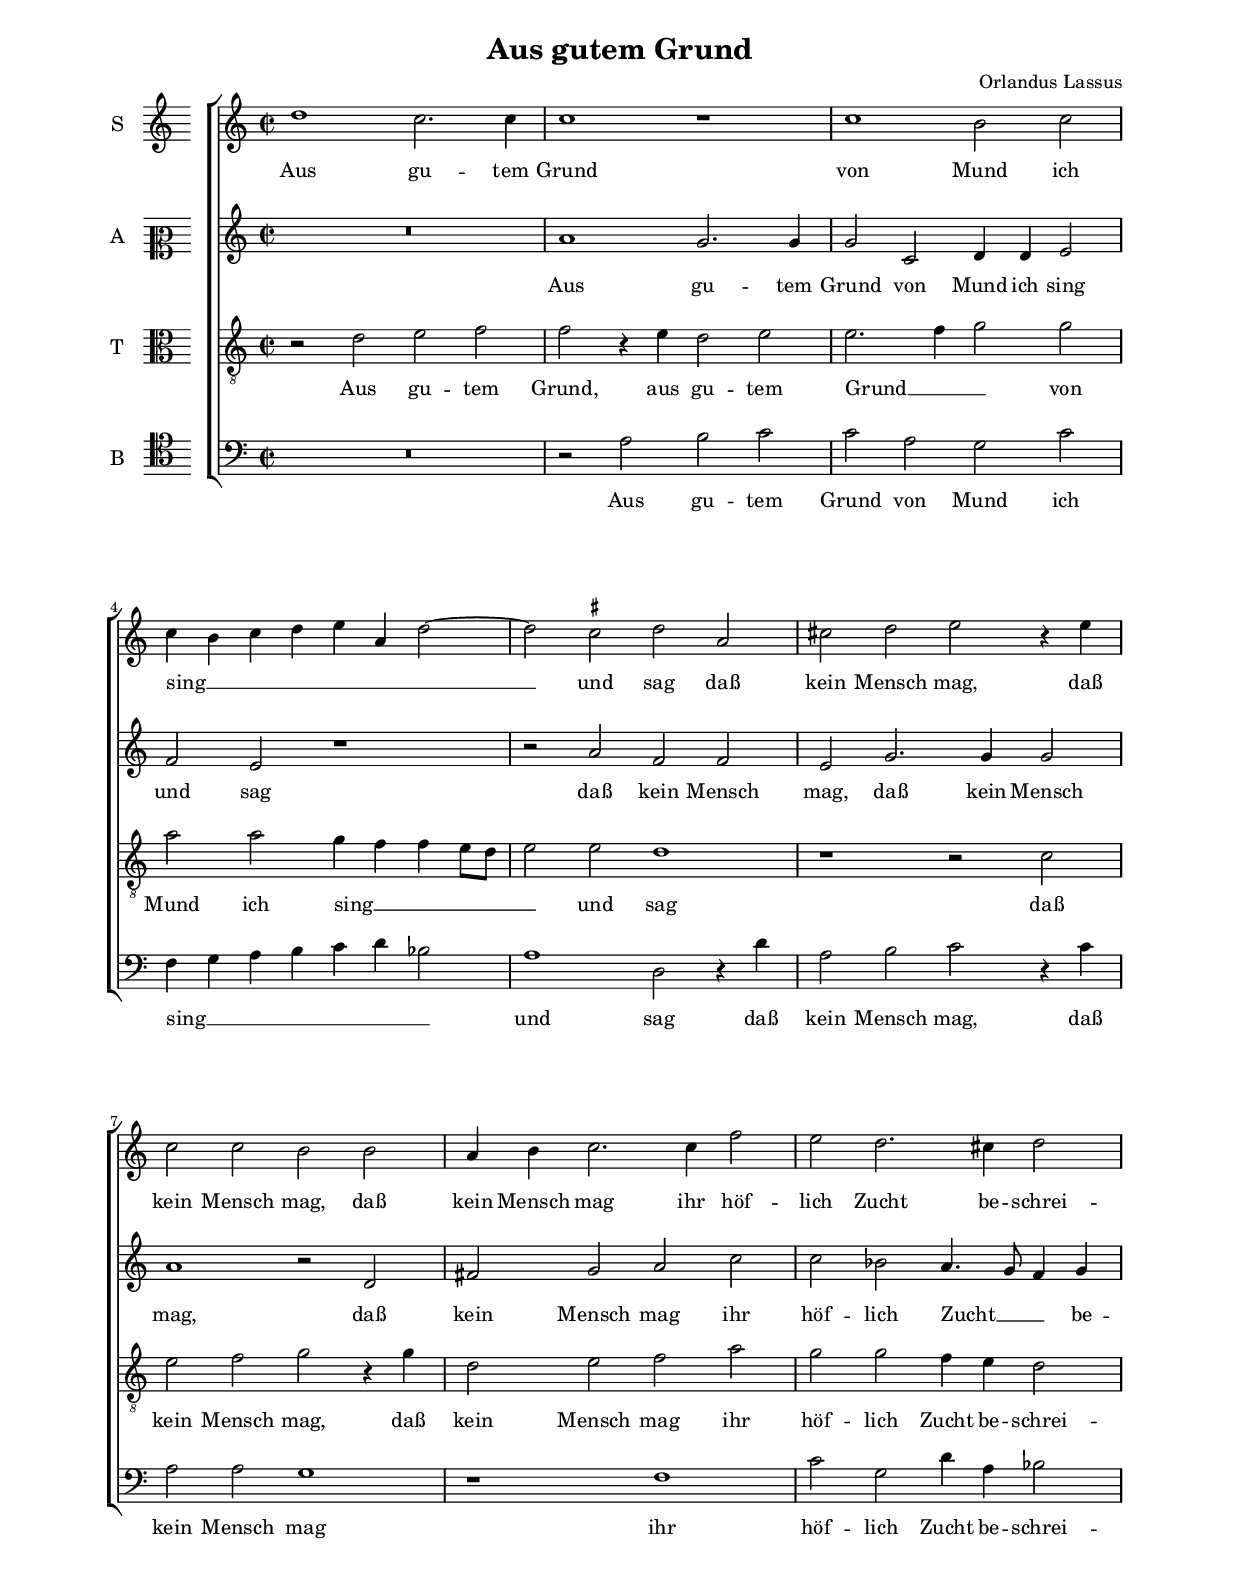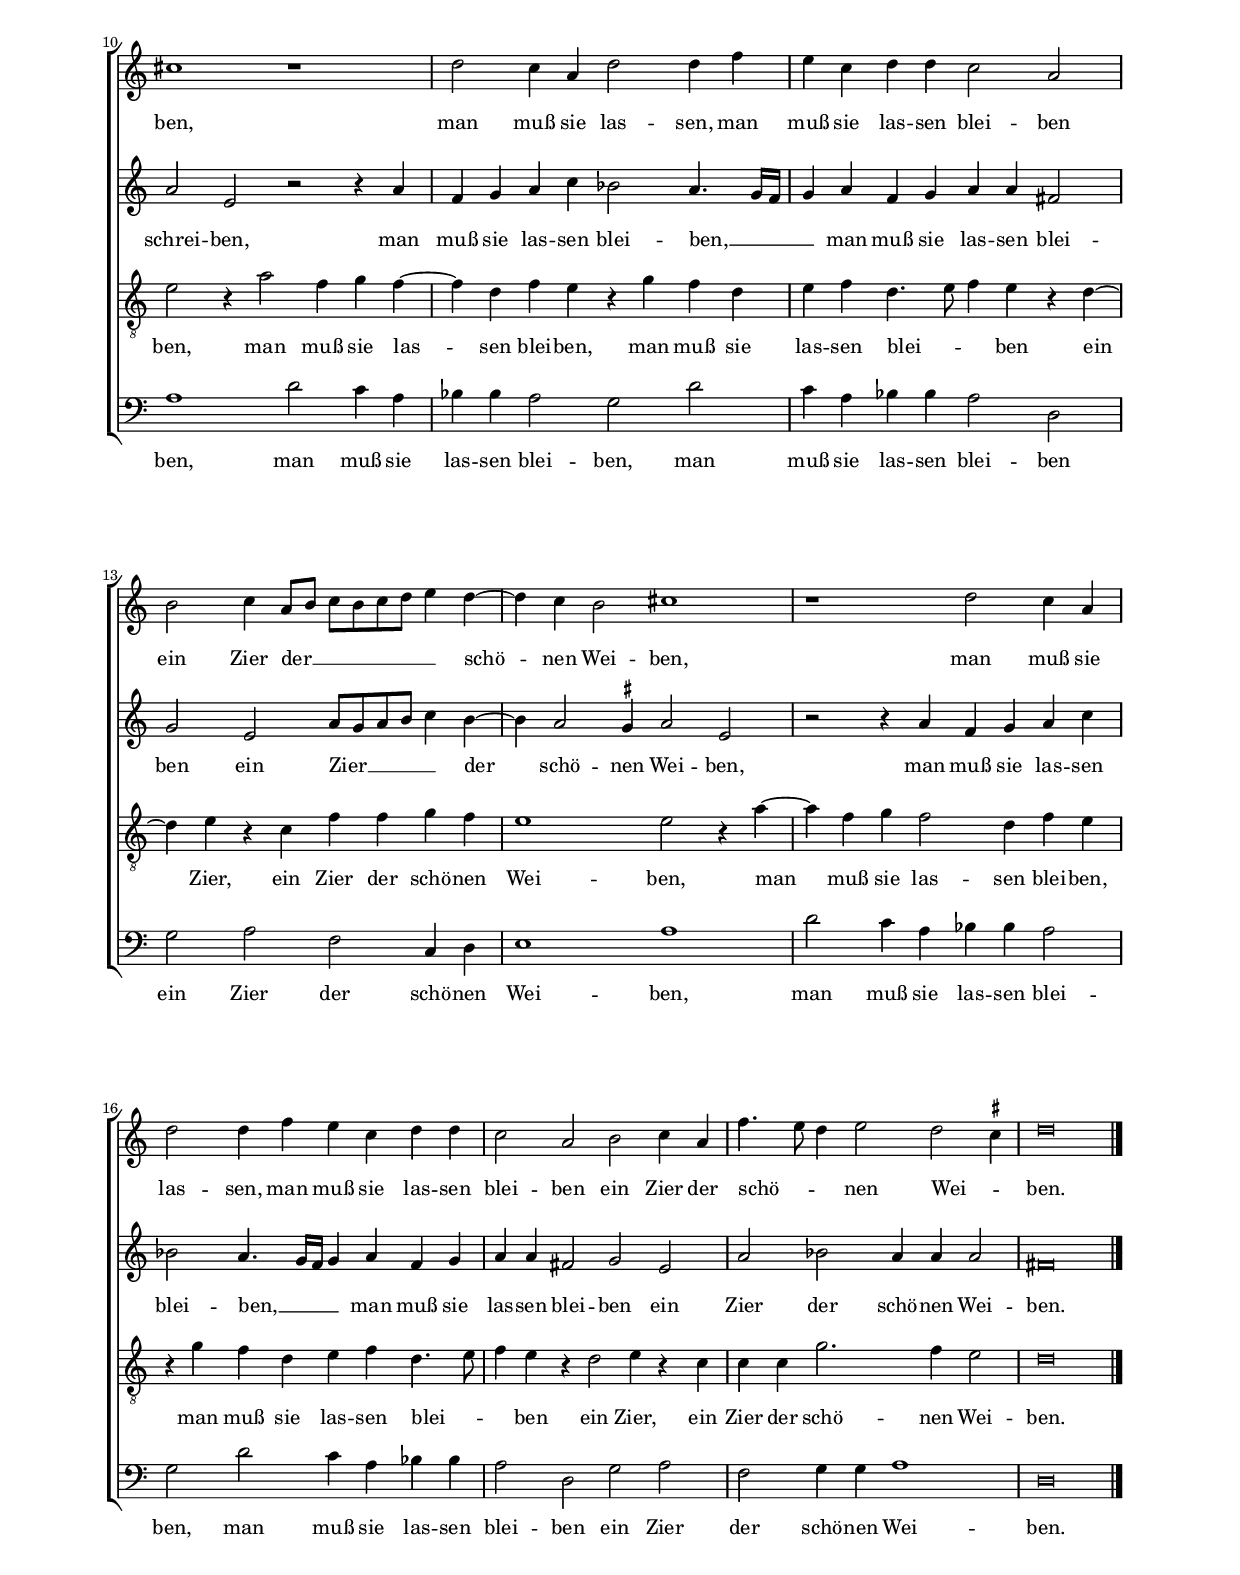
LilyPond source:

\header
{
  title="Aus gutem Grund"
  composer="Orlandus Lassus"
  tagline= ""
}

\version "2.18.2"
\include "deutsch.ly"
#(set-global-staff-size 16)
% #(set-default-paper-size "letter")
#(ly:set-option 'point-and-click #f)

	
global = {
	\key c \major
	\time 2/2 \set Score.measureLength = #(ly:make-moment 2/1)
	}

	ficta = { \once \set suggestAccidentals = ##t }
	
	forget = #(define-music-function (parser location music) (ly:music?) #{
		\accidentalStyle forget
		$music
		\accidentalStyle default
		#})
	
	m = \melisma
	me = \melismaEnd


\paper
	{
	top-margin = 2 \cm
	bottom-margin = 2 \cm
	left-margin = 2 \cm
	right-margin = 2 \cm
	ragged-bottom = ##f
	ragged-last-bottom = ##f
	print-page-number = ##f
	system-system-spacing = #'((basic-distance . 20) (minimum-distance . 14) (padding . 8) (strechability . 150))
%	systems-per-page = 4
%	page-count = 1
%	min-systems-per-page = 3
%	oddHeaderMarkup = \markup { \fill-line { \null \null \column \right-align { \fontsize #1 \fromproperty #'page:page-number-string \null } } }
%	evenHeaderMarkup = \markup { \column \right-align { \fontsize #1 \fromproperty #'page:page-number-string \null } }
	}


incipitcantus = \markup { \score {
	{
	\set Staff.instrumentName = \markup { \fontsize #1 "S" }
	\key c \major
	\clef violin
	s4 \bar ""
	}
	\layout  {
	raggedright = ##t
	indent = 0.8 \cm
	line-width = 1.6 \cm
	\context { \Staff \remove Time_signature_engraver }
	\override Staff.Clef.Y-extent = #'(0 . 0)
	}} \hspace #1 }
	
      
incipitaltus = \markup { \score {
	{
	\set Staff.instrumentName = \markup { \fontsize #1 "A" }
	\key c \major
	\clef mezzosoprano
	s4 \bar ""
	}
	\layout  {
	raggedright = ##t
	indent = 0.8 \cm
	line-width = 1.6 \cm
	\context { \Staff \remove Time_signature_engraver }
	\override Staff.Clef.Y-extent = #'(0 . 0)
	}} \hspace #1 }


incipittenor = \markup { \score {
	{
	\set Staff.instrumentName = \markup { \fontsize #1 "T" }
	\key c \major
	\clef alto
	s4 \bar ""
	}
	\layout  {
	raggedright = ##t
	indent = 0.8 \cm
	line-width = 1.6 \cm
	\context { \Staff \remove Time_signature_engraver }
	\override Staff.Clef.Y-extent = #'(0 . 0)
	}} \hspace #1 }


incipitbassus = \markup { \score {
	{
	\set Staff.instrumentName = \markup { \fontsize #1 "B" }
	\key c \major
	\clef tenor
	s4 \bar ""
	}
	\layout  {
	raggedright = ##t
	indent = 0.8 \cm
	line-width = 1.6 \cm
	\context { \Staff \remove Time_signature_engraver }
	\override Staff.Clef.Y-extent = #'(0 . 0)
	}} \hspace #1 }


cantus =  \relative c''
	{
	d1 c2. c4
	c1 r
	c1 h2 c
	c4 h c d e a, d2~
%5
	d2 \ficta cis d a |
	cis2 d e r4 e
	c2 c h h
	a4 h c2. c4 f2
	e2 d2. cis4 d2
%10
	cis1 r |
	d2 c4 a d2 d4 f
	e4 c d d c2 a
	h2 c4 a8 h c[ h c d] e4 d~
	d4 c h2 cis1
%15
	r1 d2 c4 a |
	d2 d4 f e c d d
	c2 a h c4 a
	f'4. e8 d4 e2 d \ficta cis4
	d\breve \bar "|." 
	}


altus =  \relative c'
        {
	R\breve
	a'1 g2. g4
	g2 c, d4 d e2
	f2 e r1
%5
	r2 a f f |
	e2 g2. g4 g2
	a1 r2 d,
	fis2 g a c
	c2 b a4. g8 f4 g
%10
	a2 e r r4 a |
	f4 g a c b2 a4. g16 f
	g4 a f g a a fis2
	g2 e a8 g a h c4 h~
	h4 a2 \ficta gis4 a2 e
%15
	r2 r4 a f g a c |
	b2 a4. g16 f g4 a f g
	a4 a fis2 g e
	a2 b a4 a a2
	fis\breve |
	}


tenor =  \relative c'
	{
	r2 d e f
	f2 r4 e d2 e
	e2. f4 g2 g
	a2 a g4 f f e8 d
%5
	e2 e d1 |
	r1 r2 c
	e2 f g r4 g
	d2 e f a
	g2 g f4 e d2
%10
	e2 r4 a2 f4 g f~ |
	f4 d f e r g f d
	e4 f d4. e8 f4 e r d~
	d4 e r c f f g f
	e1 e2 r4 a~
%15
	a4 f g f2 d4 f e |
	r4 g f d e f d4. e8
	f4 e r d2 e4 r c
	c4 c g'2. f4 e2
	d\breve |
	}


bassus  =  \relative c
	{
	R\breve
	r2 a' h c
	c2 a g c
	f,4 g a h c d b2
%5
	a1 d,2 r4 d' |
	a2 h c r4 c
	a2 a g1
	r1 f
	c'2 g d'4 a b2
%10
	a1 d2 c4 a |
	b4 b a2 g d'
	c4 a b b a2 d,
	g2 a f c4 d
	e1 a
%15
	d2 c4 a b b a2 |
	g2 d' c4 a b b
	a2 d, g a
	f2 g4 g a1
	d,\breve |
	}

lyricscantus = \lyricmode {
	Aus gu -- tem Grund von Mund ich sing __ _ _ _ _ _ _ und sag
	daß kein Mensch mag,
	daß kein Mensch mag,
	daß kein Mensch mag
	ihr höf -- lich Zucht be -- schrei -- ben,
	man muß sie las -- sen,
	man muß sie las -- sen blei -- ben
	ein Zier der __ _ _ _ _ _ _ schö -- nen Wei -- ben,
	man muß sie las -- sen,
	man muß sie las -- sen blei -- ben
	ein Zier der schö -- _ _ nen Wei -- _ ben.
	}


lyricsaltus = \lyricmode {
	Aus gu -- tem Grund von Mund ich sing und sag
	daß kein Mensch mag,
	daß kein Mensch mag,
	daß kein Mensch mag
	ihr höf -- lich Zucht __ _ _ be -- schrei -- ben,
	man muß sie las -- sen blei -- ben, __ _ _ _ 
	man muß sie las -- sen blei -- ben
	ein Zier __ _ _ _ _ der schö -- nen Wei -- ben,
	man muß sie las -- sen blei -- ben, __ _ _ _ 
	man muß sie las -- sen blei -- ben
	ein Zier der schö -- nen Wei -- ben.
	}


lyricstenor = \lyricmode {
	Aus gu -- tem Grund,
	aus gu -- tem Grund __ _ _ von Mund ich sing __ _ _ _ _ _ und sag
	daß kein Mensch mag,
	daß kein Mensch mag
	ihr höf -- lich Zucht be -- schrei -- ben,
	man muß sie las -- sen blei -- ben,
	man muß sie las -- sen blei -- _ _ ben
	ein Zier,
	ein Zier der schö -- nen Wei -- ben,
	man muß sie las -- sen blei -- ben,
	man muß sie las -- sen blei -- _ _ ben
	ein Zier,
	ein Zier der schö -- nen Wei -- ben.
	}


lyricsbassus = \lyricmode {
	Aus gu -- tem Grund von Mund ich sing __ _ _ _ _ _ _ und sag
	daß kein Mensch mag,
	daß kein Mensch mag
	ihr höf -- lich Zucht be -- schrei -- ben,
	man muß sie las -- sen blei -- ben,
	man muß sie las -- sen blei -- ben
	ein Zier der schö -- nen Wei -- ben,
	man muß sie las -- sen blei -- ben,
	man muß sie las -- sen blei -- ben
	ein Zier der schö -- nen Wei -- ben.
	}


\score
{  
	% \transpose {
	\new ChoirStaff \with { \override StaffGrouper.staff-staff-spacing.basic-distance = #13 }
	<<

	\new Staff << \global
	\new Voice="v1" {
		\set Staff.instrumentName=\incipitcantus
		\set Staff.midiInstrument = "reed organ"
		\clef "violin"
		\cantus }
	\new Lyrics \lyricsto "v1" {\lyricscantus }
	>>


	\new Staff << \global
	\new Voice="v2" {
		\set Staff.instrumentName=\incipitaltus
		\set Staff.midiInstrument = "reed organ"
		\clef "violin" 
		\altus}
	\new Lyrics \lyricsto "v2" {\lyricsaltus }
	>>


	\new Staff << \global
	\new Voice="v3" {
		\set Staff.instrumentName=\incipittenor
		\set Staff.midiInstrument = "reed organ"
		\clef "G_8"
		\tenor }
	\new Lyrics \lyricsto "v3" {\lyricstenor }
	>>


	\new Staff << \global
	\new Voice="v4" {
		\set Staff.instrumentName=\incipitbassus
		\set Staff.midiInstrument = "reed organ"
		\clef "bass" 
		\bassus }
	\new Lyrics \lyricsto "v4" {\lyricsbassus}
	>>

	>>
	% } % transpose

	\layout
	{
	indent = 1.7 \cm
	\context { \Lyrics \override VerticalAxisGroup.nonstaff-relatedstaff-spacing.padding = #2 }
	\context { \Staff \override TimeSignature.break-visibility = #end-of-line-invisible }
%	\context { \Staff \override InstrumentName.X-offset = #'-25 }
	\context { \Voice \override Slur.transparent = ##t }
%	\context { \Voice \override AccidentalSuggestion.avoid-slur = #'ignore }
%	\context { \Voice \override AccidentalSuggestion.outside-staff-priority = ##f }
%	\context { \Score \override BarNumber.padding = #2 }
	\context { \Voice \override NoteHead.style = #'baroque }
	}

\midi
	{
    	\tempo 2 = 90
	}
	
}


% EOF